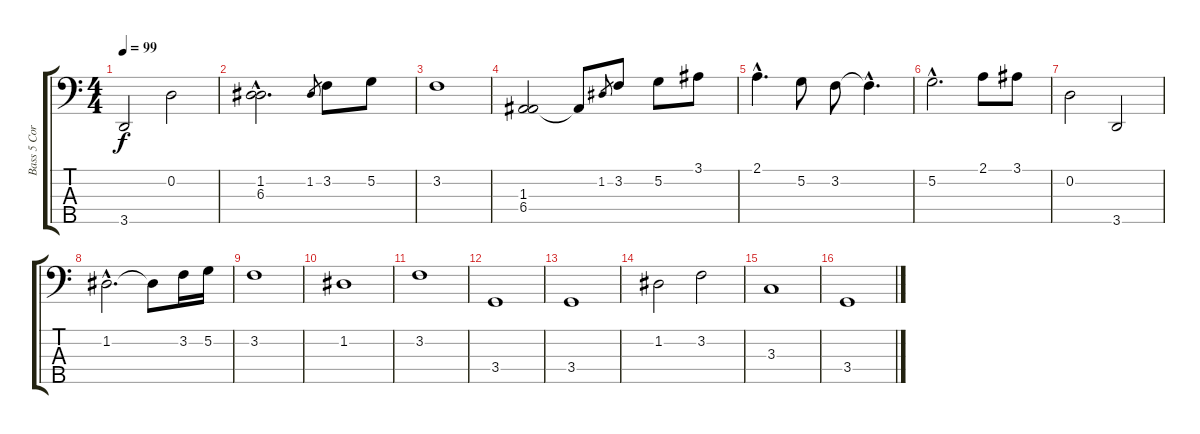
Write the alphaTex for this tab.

\track ("Bass 5 Cordes " "Bass 5 Cor") {instrument electricbassfinger}
\staff {score tabs}
\tuning (G2 D2 A1 E1 B0) {hide}
\ts (4 4)
\tempo 99
\clef f4
\ks c
3.5.2{dy f} 0.2.2 |
(1.2{hac} 6.3{hac}).2{d} 1.2.8{gr} 3.2.8 5.2.8 |
3.2.1 |
(1.3 6.4).2 6.4{t}.8 1.2.8{gr} 3.2.8 5.2.8 3.1.8 |
2.1{hac}.4{d} 5.2.8 3.2.8 3.2{hac t}.4{d} |
5.2{hac}.2{d} 2.1.8 3.1.8 |
0.2.2 3.5.2 |
1.2{hac}.2{d} 1.2{t}.8 3.2.16 5.2.16 |
3.2.1 |
1.2.1 |
3.2.1 |
3.4.1 |
3.4.1 |
1.2.2 3.2.2 |
3.3.1 |
3.4.1
